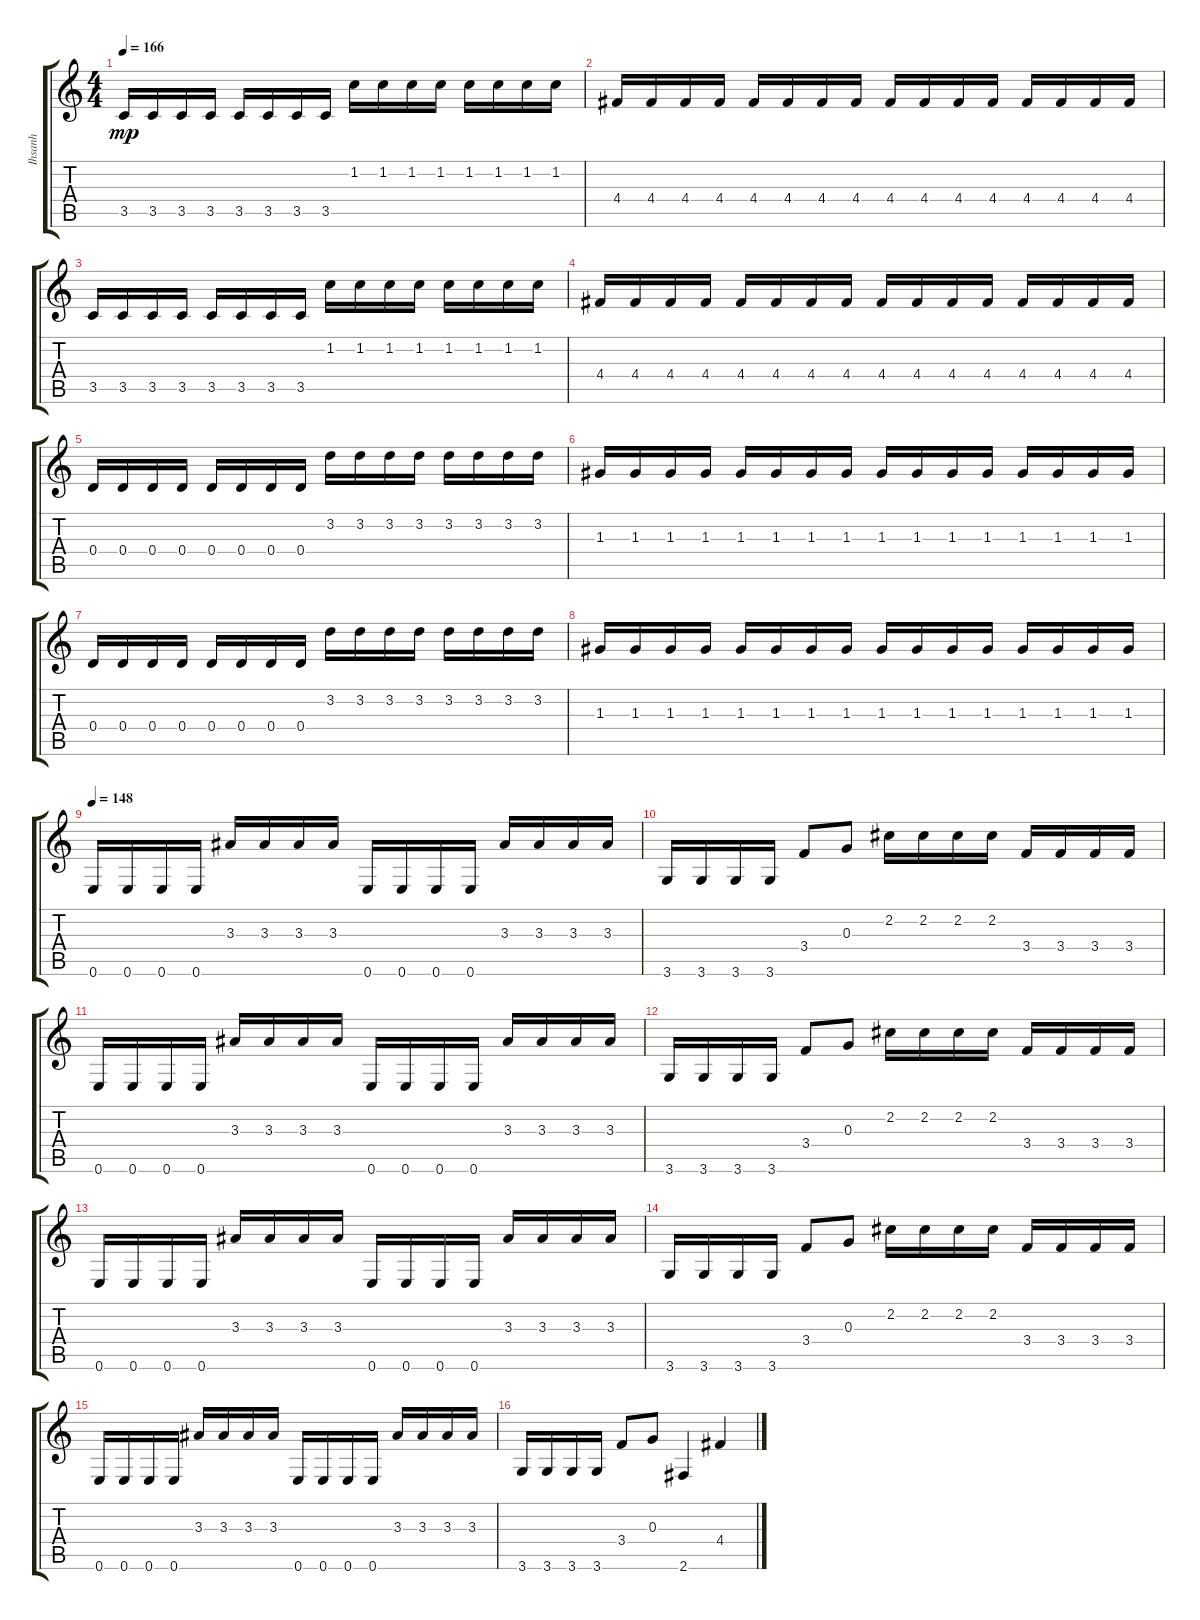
\track ("Ihsanh" "Ihsanh") {instrument distortionguitar}
\staff {score tabs}
\tuning (E4 B3 G3 D3 A2 E2) {hide}
\ts (4 4)
\tempo 166
\clef g2
\ks c
3.5.16{dy mp} 3.5.16 3.5.16 3.5.16 3.5.16 3.5.16 3.5.16 3.5.16 1.2.16 1.2.16 1.2.16 1.2.16 1.2.16 1.2.16 1.2.16 1.2.16 |
4.4.16 4.4.16 4.4.16 4.4.16 4.4.16 4.4.16 4.4.16 4.4.16 4.4.16 4.4.16 4.4.16 4.4.16 4.4.16 4.4.16 4.4.16 4.4.16 |
3.5.16 3.5.16 3.5.16 3.5.16 3.5.16 3.5.16 3.5.16 3.5.16 1.2.16 1.2.16 1.2.16 1.2.16 1.2.16 1.2.16 1.2.16 1.2.16 |
4.4.16 4.4.16 4.4.16 4.4.16 4.4.16 4.4.16 4.4.16 4.4.16 4.4.16 4.4.16 4.4.16 4.4.16 4.4.16 4.4.16 4.4.16 4.4.16 |
0.4.16 0.4.16 0.4.16 0.4.16 0.4.16 0.4.16 0.4.16 0.4.16 3.2.16 3.2.16 3.2.16 3.2.16 3.2.16 3.2.16 3.2.16 3.2.16 |
1.3.16 1.3.16 1.3.16 1.3.16 1.3.16 1.3.16 1.3.16 1.3.16 1.3.16 1.3.16 1.3.16 1.3.16 1.3.16 1.3.16 1.3.16 1.3.16 |
0.4.16 0.4.16 0.4.16 0.4.16 0.4.16 0.4.16 0.4.16 0.4.16 3.2.16 3.2.16 3.2.16 3.2.16 3.2.16 3.2.16 3.2.16 3.2.16 |
1.3.16 1.3.16 1.3.16 1.3.16 1.3.16 1.3.16 1.3.16 1.3.16 1.3.16 1.3.16 1.3.16 1.3.16 1.3.16 1.3.16 1.3.16 1.3.16 |
\tempo 148
0.6.16 0.6.16 0.6.16 0.6.16 3.3.16 3.3.16 3.3.16 3.3.16 0.6.16 0.6.16 0.6.16 0.6.16 3.3.16 3.3.16 3.3.16 3.3.16 |
3.6.16 3.6.16 3.6.16 3.6.16 3.4.8 0.3.8 2.2.16 2.2.16 2.2.16 2.2.16 3.4.16 3.4.16 3.4.16 3.4.16 |
0.6.16 0.6.16 0.6.16 0.6.16 3.3.16 3.3.16 3.3.16 3.3.16 0.6.16 0.6.16 0.6.16 0.6.16 3.3.16 3.3.16 3.3.16 3.3.16 |
3.6.16 3.6.16 3.6.16 3.6.16 3.4.8 0.3.8 2.2.16 2.2.16 2.2.16 2.2.16 3.4.16 3.4.16 3.4.16 3.4.16 |
0.6.16 0.6.16 0.6.16 0.6.16 3.3.16 3.3.16 3.3.16 3.3.16 0.6.16 0.6.16 0.6.16 0.6.16 3.3.16 3.3.16 3.3.16 3.3.16 |
3.6.16 3.6.16 3.6.16 3.6.16 3.4.8 0.3.8 2.2.16 2.2.16 2.2.16 2.2.16 3.4.16 3.4.16 3.4.16 3.4.16 |
0.6.16 0.6.16 0.6.16 0.6.16 3.3.16 3.3.16 3.3.16 3.3.16 0.6.16 0.6.16 0.6.16 0.6.16 3.3.16 3.3.16 3.3.16 3.3.16 |
3.6.16 3.6.16 3.6.16 3.6.16 3.4.8 0.3.8 2.6.4 4.4.4
